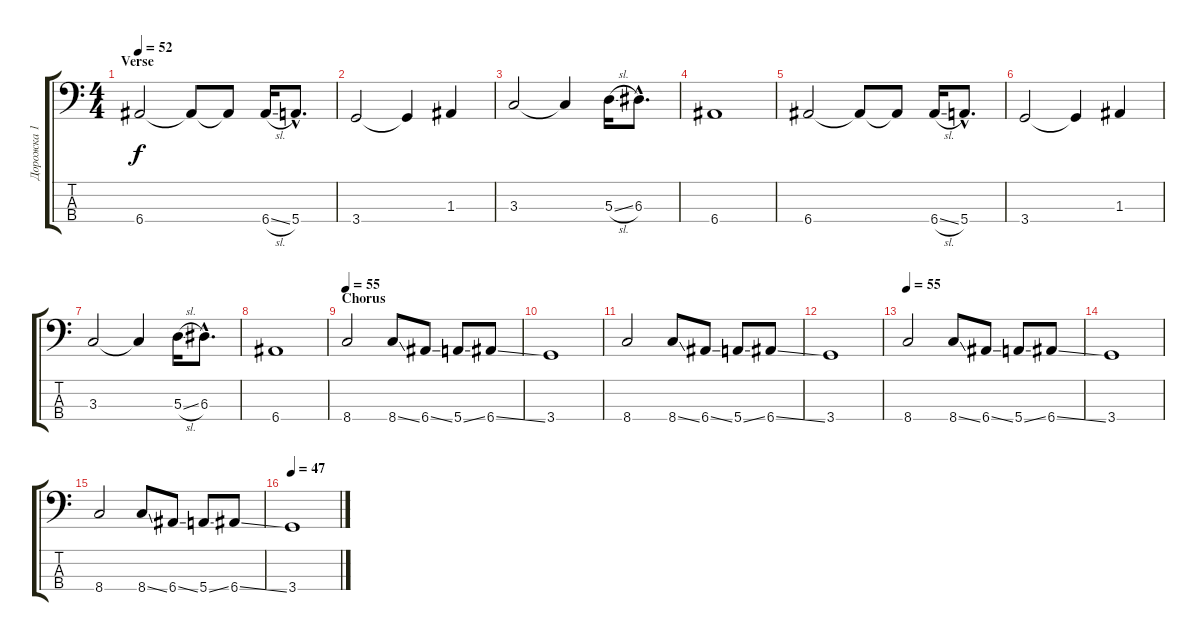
\track ("Дорожка 1" "Дорожка 1") {instrument electricbassfinger}
\staff {score tabs}
\tuning (G2 D2 A1 E1) {hide}
\ts (4 4)
\section ("" "Verse")
\tempo 52
\clef f4
\ks c
6.4.2{dy f} 6.4{t}.8 6.4{t}.8 6.4{sl}.16 5.4{hac}.8{d} |
3.4.2 3.4{t}.4 1.3.4 |
3.3.2 3.3{t}.4 5.3{sl}.16 6.3{hac}.8{d} |
6.4.1 |
6.4.2 6.4{t}.8 6.4{t}.8 6.4{sl}.16 5.4{hac}.8{d} |
3.4.2 3.4{t}.4 1.3.4 |
3.3.2 3.3{t}.4 5.3{sl}.16 6.3{hac}.8{d} |
6.4.1 |
\section ("" "Chorus")
\tempo 55
8.4.2 8.4{ss}.8 6.4{ss}.8 5.4{ss}.8 6.4{ss}.8 |
3.4.1 |
8.4.2 8.4{ss}.8 6.4{ss}.8 5.4{ss}.8 6.4{ss}.8 |
3.4.1 |
\tempo 55
8.4.2 8.4{ss}.8 6.4{ss}.8 5.4{ss}.8 6.4{ss}.8 |
3.4.1 |
8.4.2 8.4{ss}.8 6.4{ss}.8 5.4{ss}.8 6.4{ss}.8 |
\tempo 47
3.4.1
